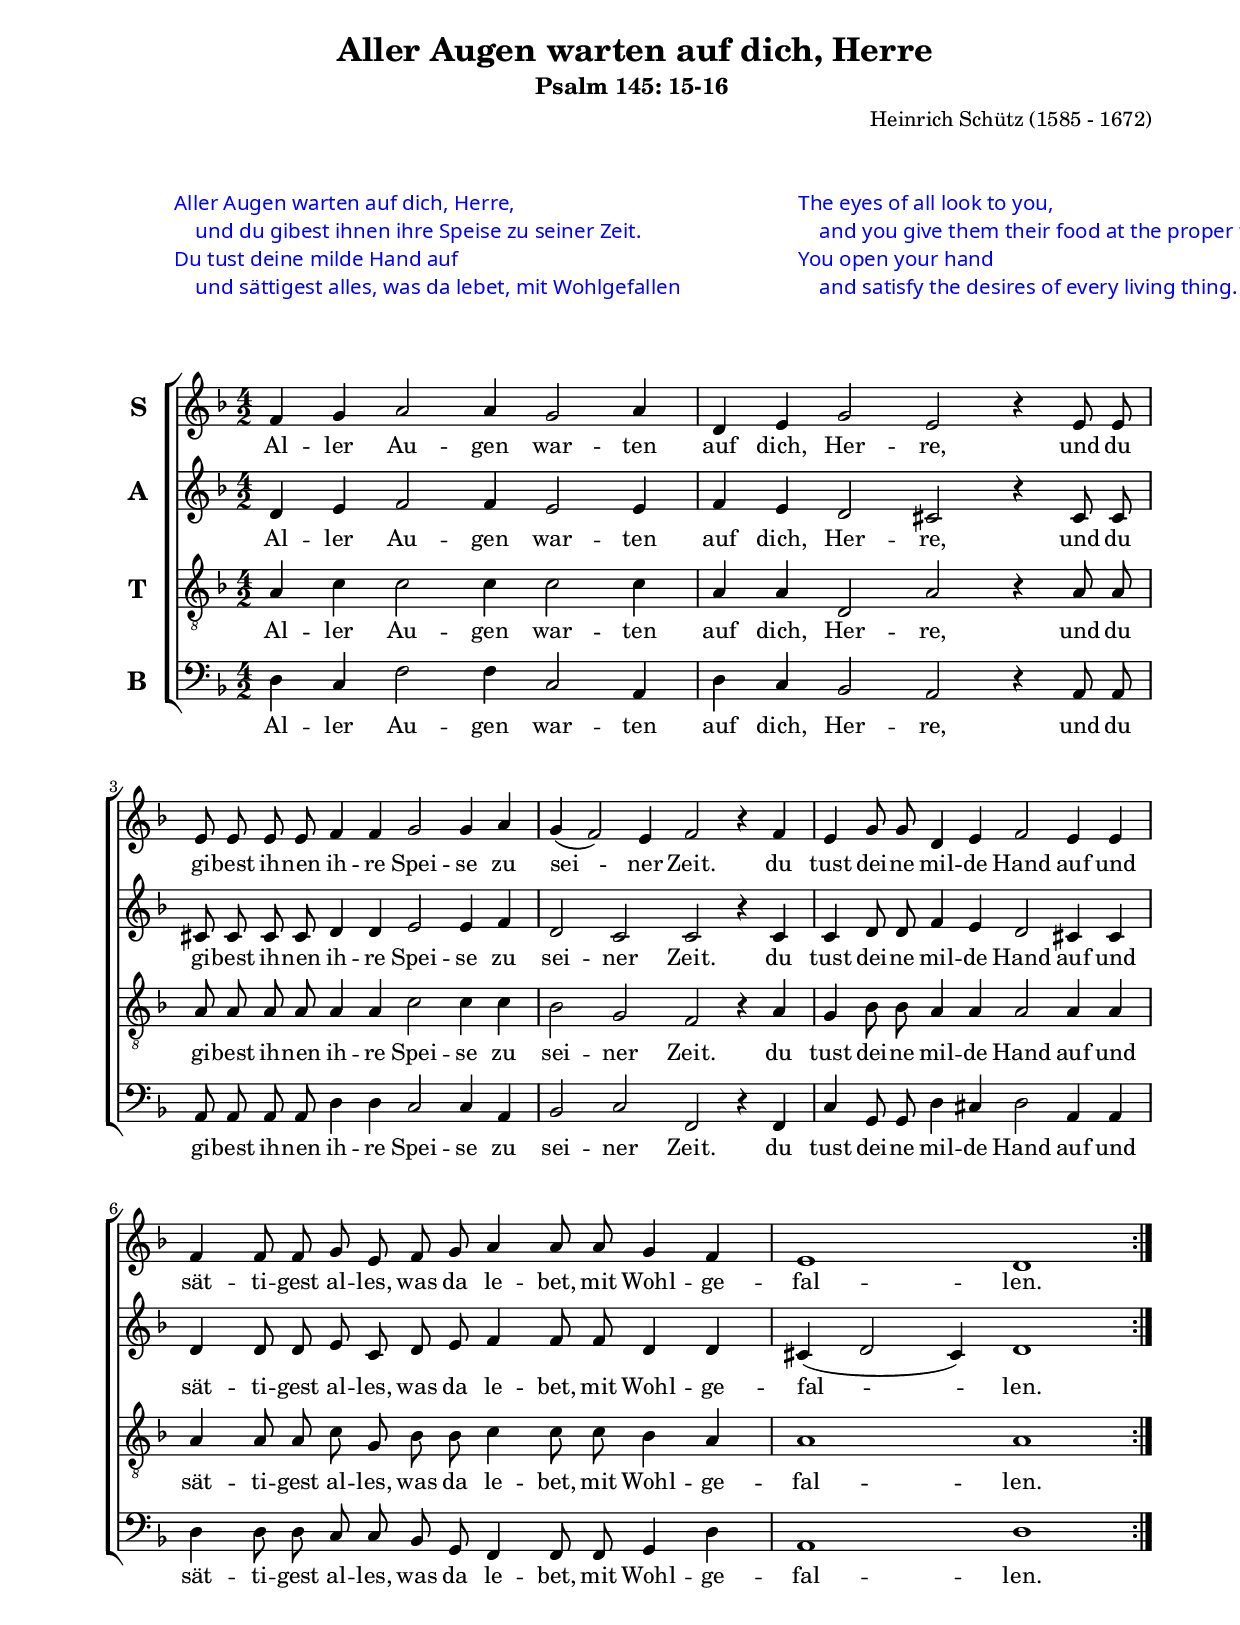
\version "2.16.0"
%%%#(set-default-paper-size "a4")
#(set-global-staff-size 18)
%%%date = #(strftime "%Y-%m-%d" (localtime (current-time))) 

preamble = \markup { 
  \override #'(font-name . "Linux Libertine O")
  \with-color #blue {
    \hspace #6
    \column {
      "Aller Augen warten auf dich, Herre,"
      "    und du gibest ihnen ihre Speise zu seiner Zeit."
      "Du tust deine milde Hand auf"
      "    und sättigest alles, was da lebet, mit Wohlgefallen"
    }
    \hspace #12
    \column {
      "The eyes of all look to you,"
      "    and you give them their food at the proper time."
       "You open your hand"
      "    and satisfy the desires of every living thing."
    }
  }
}

soprano = \relative c' {
  \repeat volta 2 {
    f4 g4 a2 a4 g2 a4 |
    d,4 e4 g2 e2 r4 e8\noBeam e8\noBeam | \break
    e8\noBeam e8\noBeam e8\noBeam e8\noBeam f4 f4 g2 g4 a4 | 
    g4( f2) e4 f2 r4 f4 |
    e4 g8\noBeam g8\noBeam d4 e4 f2 e4 e4 | \break
    f4 f8\noBeam f8\noBeam g8\noBeam e8\noBeam
    f8\noBeam g8\noBeam a4 a8\noBeam a8\noBeam g4 f4 | 
    e1 d1 |
  }
}

sopranotext = \lyricmode {
Al -- ler Au -- gen war -- ten auf dich, Her -- re,
und du gi -- best ih -- nen ih -- re Spei -- se zu sei -- ner Zeit.
du tust dei -- ne mil -- de Hand auf
und sät -- ti -- gest al -- les, was da le -- bet,
mit Wohl -- ge -- fal -- len.
}

alto = \relative c' {
  \repeat volta 2 {
    d4 e4 f2 f4 e2 e4 |
    f4 e4 d2 cis2 r4 cis8\noBeam cis8\noBeam |
    cis8\noBeam cis8\noBeam cis8\noBeam cis8\noBeam d4 d4 e2 e4 f4 | 
    d2 c2 c2 r4 c4 |
    c4 d8\noBeam d8\noBeam f4 e4 d2 cis4 cis4 |
    d4 d8\noBeam d8\noBeam e8\noBeam c8\noBeam
    d8\noBeam e8\noBeam f4 f8\noBeam f8\noBeam d4 d4 | 
    cis4( d2 cis4) d1 |
  }
}

altotext = \lyricmode {
Al -- ler Au -- gen war -- ten auf dich, Her -- re,
und du gi -- best ih -- nen ih -- re Spei -- se zu sei -- ner Zeit.
du tust dei -- ne mil -- de Hand auf
und sät -- ti -- gest al -- les, was da le -- bet,
mit Wohl -- ge -- fal -- len.
}


tenor = \relative c' {
  \repeat volta 2 {
    a4 c4 c2 c4 c2 c4 |
    a4 a4 d,2 a'2 r4 a8\noBeam a8\noBeam |
    a8\noBeam a8\noBeam a8\noBeam a8\noBeam a4 a4 c2 c4 c4 | 
    bes2 g2 f2 r4 a4 |
    g4 bes8\noBeam bes8\noBeam a4 a4 a2 a4 a4 |
    a4 a8\noBeam a8\noBeam c8\noBeam g8\noBeam
    bes8\noBeam bes8\noBeam c4 c8\noBeam c8\noBeam bes4 a4 | 
    a1 a1 |
  }
}

tenortext = \lyricmode {
Al -- ler Au -- gen war -- ten auf dich, Her -- re,
und du gi -- best ih -- nen ih -- re Spei -- se zu sei -- ner Zeit.
du tust dei -- ne mil -- de Hand auf
und sät -- ti -- gest al -- les, was da le -- bet,
mit Wohl -- ge -- fal -- len.
}

bass = \relative c {
  \repeat volta 2 {
    d4 c4 f2 f4 c2 a4 |
    d4 c4 bes2 a2 r4 a8\noBeam a8\noBeam |
    a8\noBeam a8\noBeam a8\noBeam a8\noBeam d4 d4 c2 c4 a4 | 
    bes2 c2 f,2 r4 f4 |
    c'4 g8\noBeam g8\noBeam d'4 cis4 d2 a4 a4 |
    d4 d8\noBeam d8\noBeam c8\noBeam c8\noBeam
    bes8\noBeam g8\noBeam f4 f8\noBeam f8\noBeam g4 d'4 | 
    a1 d1 |
  }
}

basstext = \lyricmode {
Al -- ler Au -- gen war -- ten auf dich, Her -- re,
und du gi -- best ih -- nen ih -- re Spei -- se zu sei -- ner Zeit.
du tust dei -- ne mil -- de Hand auf
und sät -- ti -- gest al -- les, was da le -- bet,
mit Wohl -- ge -- fal -- len.
}

\paper {
  #(set-paper-size "a4")
  left-margin = 20\mm
  right-margin = 15\mm
  top-margin = 15\mm
  system-system-spacing = #'((basic-distance . 15) (padding . 0))
}

\header {
  title = \markup {"Aller Augen warten auf dich, Herre"}
  subtitle = "Psalm 145: 15-16 "
  composer = "Heinrich Schütz (1585 - 1672)"
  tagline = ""
}

global = {
    \time 4/2
    \key d \minor
    \pointAndClickOff
}


\markup \vspace #2

\preamble

\markup \vspace #2

\score {

  \new ChoirStaff
  <<
    \new Staff {
     <<
      \override Staff.InstrumentName #'self-alignment-X = #RIGHT
        \set Staff.instrumentName = \markup \huge \bold \right-column { "S  " } 
        \global \clef "treble"
        \new Voice = "soprano" { \soprano }
        \new Lyrics \lyricsto soprano \sopranotext
     >>
    }
    \new Staff {
     <<
        \override Staff.InstrumentName #'self-alignment-X = #RIGHT
        \set Staff.instrumentName = \markup \huge \bold "A  " 
        \global \clef "treble"
        \new Voice = "alto" { \alto }
        \new Lyrics \lyricsto alto \altotext
     >>
     }
    \new Staff {
     <<
        \override Staff.InstrumentName #'self-alignment-X = #RIGHT
        \set Staff.instrumentName = \markup \huge \bold "T  " 
        \global \clef "treble_8"
        \new Voice = "tenor" { \tenor }
        \new Lyrics \lyricsto "tenor" \tenortext
     >>
    }
    \new Staff {
     <<
        \override Staff.InstrumentName #'self-alignment-X = #RIGHT
        \set Staff.instrumentName = \markup \huge \bold "B  " 
        \global \clef "bass"
        \new Voice = "bass" { \bass }
        \new Lyrics { \lyricsto "bass" \basstext } 
    >>
    }
  >>

  \layout {
    top-system-spacing = 50\mm
    markup-system-spacing = 50\mm
    indent = #10
  }

  \midi {
    \context {
    \Score
    tempoWholesPerMinute = #(ly:make-moment 180 8)
    }
  }

}

